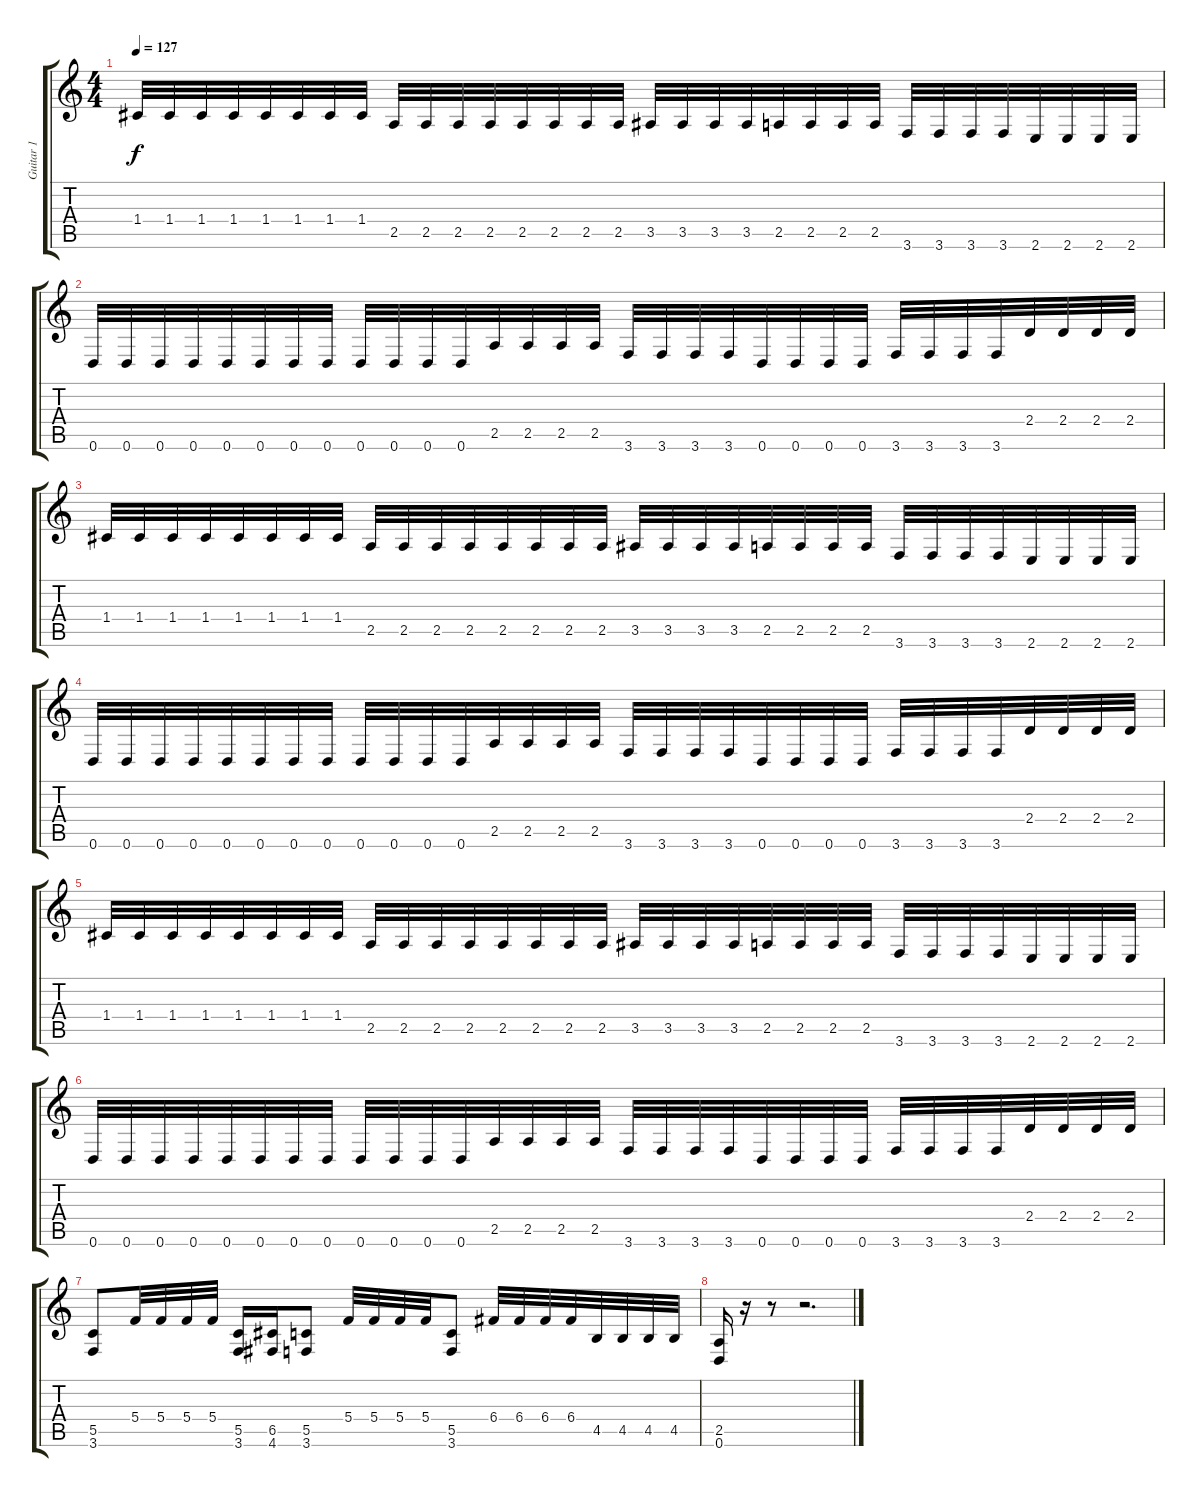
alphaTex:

\track ("Guitar 1" "Guitar 1") {instrument distortionguitar}
\staff {score tabs}
\tuning (D4 A3 F3 C3 G2 D2) {hide}
\ts (4 4)
\tempo 127
\clef g2
\ks c
1.4.32{dy f} 1.4.32 1.4.32 1.4.32 1.4.32 1.4.32 1.4.32 1.4.32 2.5.32 2.5.32 2.5.32 2.5.32 2.5.32 2.5.32 2.5.32 2.5.32 3.5.32 3.5.32 3.5.32 3.5.32 2.5.32 2.5.32 2.5.32 2.5.32 3.6.32 3.6.32 3.6.32 3.6.32 2.6.32 2.6.32 2.6.32 2.6.32 |
0.6.32 0.6.32 0.6.32 0.6.32 0.6.32 0.6.32 0.6.32 0.6.32 0.6.32 0.6.32 0.6.32 0.6.32 2.5.32 2.5.32 2.5.32 2.5.32 3.6.32 3.6.32 3.6.32 3.6.32 0.6.32 0.6.32 0.6.32 0.6.32 3.6.32 3.6.32 3.6.32 3.6.32 2.4.32 2.4.32 2.4.32 2.4.32 |
1.4.32 1.4.32 1.4.32 1.4.32 1.4.32 1.4.32 1.4.32 1.4.32 2.5.32 2.5.32 2.5.32 2.5.32 2.5.32 2.5.32 2.5.32 2.5.32 3.5.32 3.5.32 3.5.32 3.5.32 2.5.32 2.5.32 2.5.32 2.5.32 3.6.32 3.6.32 3.6.32 3.6.32 2.6.32 2.6.32 2.6.32 2.6.32 |
0.6.32 0.6.32 0.6.32 0.6.32 0.6.32 0.6.32 0.6.32 0.6.32 0.6.32 0.6.32 0.6.32 0.6.32 2.5.32 2.5.32 2.5.32 2.5.32 3.6.32 3.6.32 3.6.32 3.6.32 0.6.32 0.6.32 0.6.32 0.6.32 3.6.32 3.6.32 3.6.32 3.6.32 2.4.32 2.4.32 2.4.32 2.4.32 |
1.4.32 1.4.32 1.4.32 1.4.32 1.4.32 1.4.32 1.4.32 1.4.32 2.5.32 2.5.32 2.5.32 2.5.32 2.5.32 2.5.32 2.5.32 2.5.32 3.5.32 3.5.32 3.5.32 3.5.32 2.5.32 2.5.32 2.5.32 2.5.32 3.6.32 3.6.32 3.6.32 3.6.32 2.6.32 2.6.32 2.6.32 2.6.32 |
0.6.32 0.6.32 0.6.32 0.6.32 0.6.32 0.6.32 0.6.32 0.6.32 0.6.32 0.6.32 0.6.32 0.6.32 2.5.32 2.5.32 2.5.32 2.5.32 3.6.32 3.6.32 3.6.32 3.6.32 0.6.32 0.6.32 0.6.32 0.6.32 3.6.32 3.6.32 3.6.32 3.6.32 2.4.32 2.4.32 2.4.32 2.4.32 |
(5.5 3.6).8 5.4.32 5.4.32 5.4.32 5.4.32 (5.5 3.6).16 (6.5 4.6).16 (5.5 3.6).8 5.4.32 5.4.32 5.4.32 5.4.32 (5.5 3.6).8 6.4.32 6.4.32 6.4.32 6.4.32 4.5.32 4.5.32 4.5.32 4.5.32 |
(2.5 0.6).16 r.16 r.8 r.2{d}
